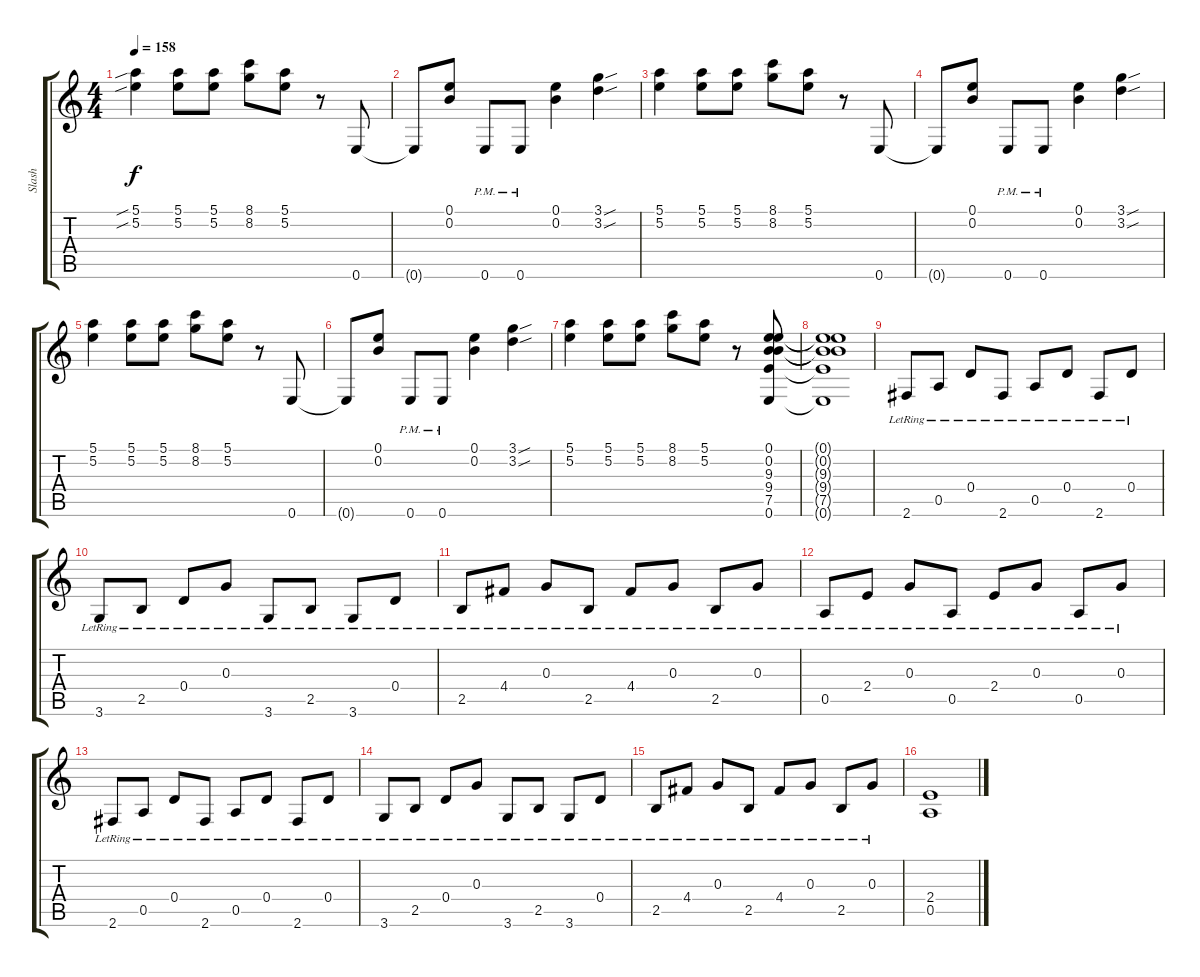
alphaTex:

\track ("Slash" "Slash") {instrument distortionguitar}
\staff {score tabs}
\tuning (E4 B3 G3 D3 A2 E2) {hide}
\ts (4 4)
\tempo 158
\clef g2
\ks c
(5.1{sib} 5.2{sib}).4{dy f} (5.1 5.2).8 (5.1 5.2).8 (8.1 8.2).8 (5.1 5.2).8 r.8 0.6.8 |
0.6{t}.8 (0.1 0.2).8 0.6{pm}.8 0.6{pm}.8 (0.1 0.2).4 (3.1{sou} 3.2{sou}).4 |
(5.1 5.2).4 (5.1 5.2).8 (5.1 5.2).8 (8.1 8.2).8 (5.1 5.2).8 r.8 0.6.8 |
0.6{t}.8 (0.1 0.2).8 0.6{pm}.8 0.6{pm}.8 (0.1 0.2).4 (3.1{sou} 3.2{sou}).4 |
(5.1 5.2).4 (5.1 5.2).8 (5.1 5.2).8 (8.1 8.2).8 (5.1 5.2).8 r.8 0.6.8 |
0.6{t}.8 (0.1 0.2).8 0.6{pm}.8 0.6{pm}.8 (0.1 0.2).4 (3.1{sou} 3.2{sou}).4 |
(5.1 5.2).4 (5.1 5.2).8 (5.1 5.2).8 (8.1 8.2).8 (5.1 5.2).8 r.8 (0.1 0.2 9.3 9.4 7.5 0.6).8 |
(0.1{t} 0.2{t} 9.3{t} 9.4{t} 7.5{t} 0.6{t}).1 |
2.6{lr}.8{instrument electricguitarclean} 0.5{lr}.8 0.4{lr}.8 2.6{lr}.8 0.5{lr}.8 0.4{lr}.8 2.6{lr}.8 0.4{lr}.8 |
3.6{lr}.8 2.5{lr}.8 0.4{lr}.8 0.3{lr}.8 3.6{lr}.8 2.5{lr}.8 3.6{lr}.8 0.4{lr}.8 |
2.5{lr}.8 4.4{lr}.8 0.3{lr}.8 2.5{lr}.8 4.4{lr}.8 0.3{lr}.8 2.5{lr}.8 0.3{lr}.8 |
0.5{lr}.8 2.4{lr}.8 0.3{lr}.8 0.5{lr}.8 2.4{lr}.8 0.3{lr}.8 0.5{lr}.8 0.3{lr}.8 |
2.6{lr}.8 0.5{lr}.8 0.4{lr}.8 2.6{lr}.8 0.5{lr}.8 0.4{lr}.8 2.6{lr}.8 0.4{lr}.8 |
3.6{lr}.8 2.5{lr}.8 0.4{lr}.8 0.3{lr}.8 3.6{lr}.8 2.5{lr}.8 3.6{lr}.8 0.4{lr}.8 |
2.5{lr}.8 4.4{lr}.8 0.3{lr}.8 2.5{lr}.8 4.4{lr}.8 0.3{lr}.8 2.5{lr}.8 0.3{lr}.8 |
(2.4 0.5).1
